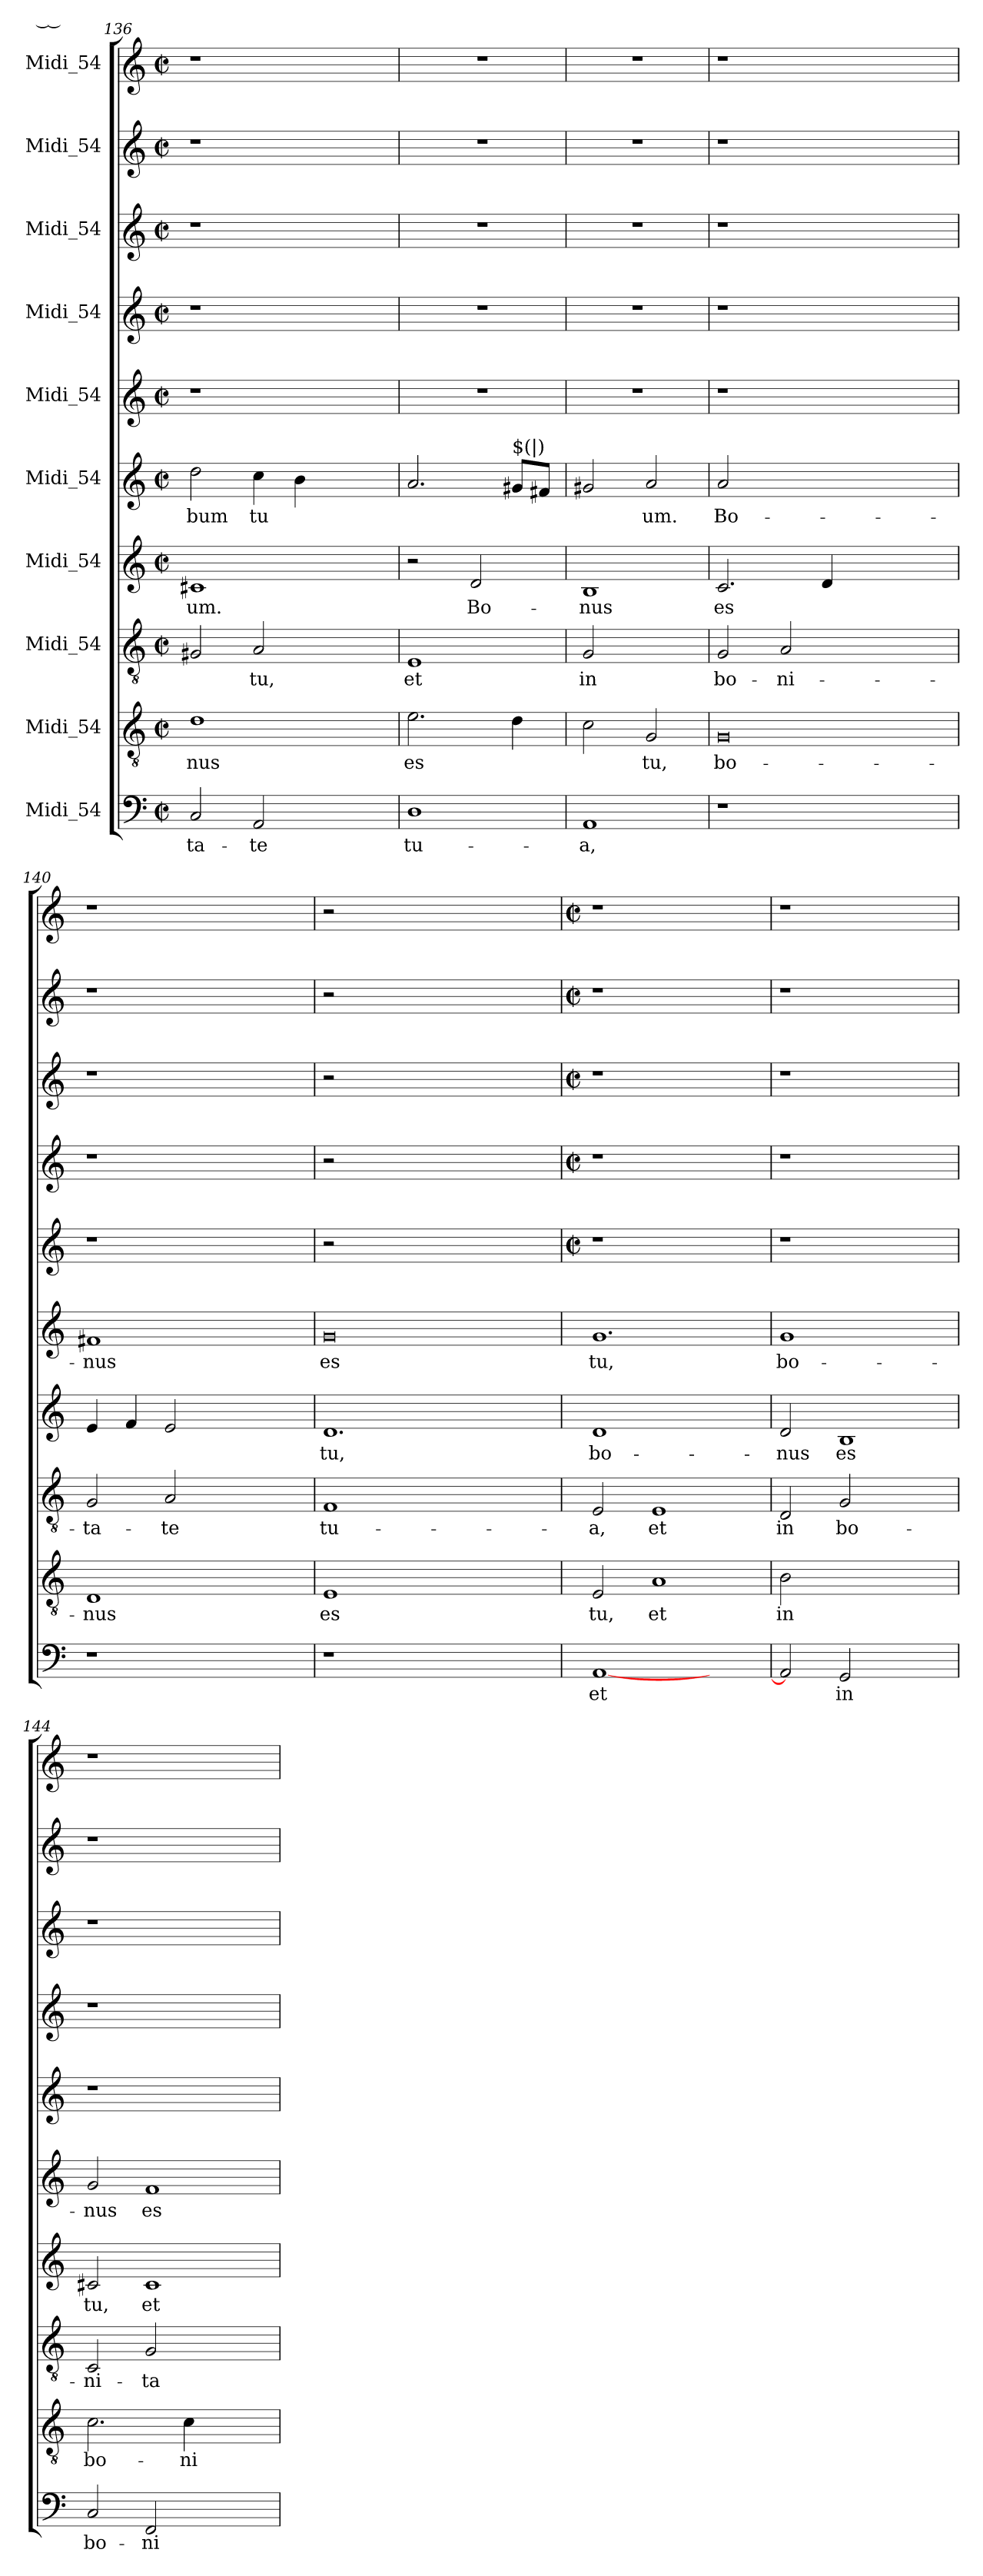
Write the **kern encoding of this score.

**kern	**text	**kern	**text	**kern	**text	**kern	**text	**kern	**text	**kern	**kern	**kern	**kern	**kern
*part10	*part10	*part9	*part9	*part8	*part8	*part7	*part7	*part6	*part6	*part5	*part4	*part3	*part2	*part1
*staff10	*staff10	*staff9	*staff9	*staff8	*staff8	*staff7	*staff7	*staff6	*staff6	*staff5	*staff4	*staff3	*staff2	*staff1
*I"Midi_54	*	*I"Midi_54	*	*I"Midi_54	*	*I"Midi_54	*	*I"Midi_54	*	*I"Midi_54	*I"Midi_54	*I"Midi_54	*I"Midi_54	*I"Midi_54
*clefF4	*	*clefGv2	*	*clefGv2	*	*clefG2	*	*clefG2	*	*clefG2	*clefG2	*clefG2	*clefG2	*clefG2
*k[]	*	*k[]	*	*k[]	*	*k[]	*	*k[]	*	*k[]	*k[]	*k[]	*k[]	*k[]
*M2/2	*	*M2/2	*	*M2/2	*	*M2/2	*	*M2/2	*	*M2/2	*M2/2	*M2/2	*M2/2	*M2/2
*met(c|)	*	*met(c|)	*	*met(c|)	*	*met(c|)	*	*met(c|)	*	*met(c|)	*met(c|)	*met(c|)	*met(c|)	*met(c|)
=136	=136	=136	=136	=136	=136	=136	=136	=136	=136	=136	=136	=136	=136	=136
!	!LO:LY:b	!	!LO:LY:b	!	!	!	!LO:LY:b	!	!LO:LY:b	!	!	!	!	!
2C/	-ta-	1d	-nus	2G#X/	.	1c#X	-um.	2dd\	-bum	1r	1r	1r	1r	1r
!	!LO:LY:b	!	!	!	!LO:LY:b	!	!	!	!LO:LY:b	!	!	!	!	!
2AA/	-te	.	.	2A/	tu,	.	.	4cc\	tu	.	.	.	.	.
.	.	.	.	.	.	.	.	4b\	.	.	.	.	.	.
2ryy	.	2ryy	.	2ryy	.	2ryy	.	2ryy	.	2ryy	2ryy	2ryy	2ryy	2ryy
!!LO:PB:g=z
=137	=137	=137	=137	=137	=137	=137	=137	=137	=137	=137	=137	=137	=137	=137
!	!LO:LY:b	!	!LO:LY:b	!	!LO:LY:b	!	!	!	!	!	!	!	!	!
1D	tu-	2.e\	es	1E	et	2r	.	2.a/	.	1r	1r	1r	1r	1r
!	!	!	!	!	!	!	!LO:LY:b	!	!	!	!	!	!	!
.	.	.	.	.	.	2d/	Bo-	.	.	.	.	.	.	.
!	!	!	!	!	!	!	!	!LO:TX:a:t=$(|)	!	!	!	!	!	!
.	.	4d\	.	.	.	.	.	8g#X/L	.	.	.	.	.	.
.	.	.	.	.	.	.	.	8f#X/J	.	.	.	.	.	.
=138	=138	=138	=138	=138	=138	=138	=138	=138	=138	=138	=138	=138	=138	=138
!	!LO:LY:b	!	!	!	!LO:LY:b	!	!LO:LY:b	!	!	!	!	!	!	!
1AA	-a,	2c\	.	2G/	in	1B	-nus	2g#X/	.	1r	1r	1r	1r	1r
!	!	!	!LO:LY:b	!	!	!	!	!	!LO:LY:b	!	!	!	!	!
.	.	2G/	tu,	2ryy	.	.	.	2a/	um.	.	.	.	.	.
!!LO:PB:g=z
=139	=139	=139	=139	=139	=139	=139	=139	=139	=139	=139	=139	=139	=139	=139
!	!	!	!LO:LY:b	!	!LO:LY:b	!	!LO:LY:b	!	!LO:LY:b	!	!	!	!	!
1r	.	0G	bo-	2G/	bo-	2.c/	es	2a/	Bo-	1r	1r	1r	1r	1r
!	!	!	!	!	!LO:LY:b	!	!	!	!	!	!	!	!	!
.	.	.	.	2A/	-ni-	.	.	1.ryy	.	.	.	.	.	.
.	.	.	.	.	.	4d/	.	.	.	.	.	.	.	.
1ryy	.	.	.	1ryy	.	1ryy	.	.	.	1ryy	1ryy	1ryy	1ryy	1ryy
!!LO:PB:g=z
=140	=140	=140	=140	=140	=140	=140	=140	=140	=140	=140	=140	=140	=140	=140
!	!	!	!LO:LY:b	!	!LO:LY:b	!	!	!	!LO:LY:b	!	!	!	!	!
1r	.	1D	-nus	2G/	-ta-	4e/	.	1f#X	-nus	1r	1r	1r	1r	1r
.	.	.	.	.	.	4f/	.	.	.	.	.	.	.	.
!	!	!	!	!	!LO:LY:b	!	!	!	!	!	!	!	!	!
.	.	.	.	2A/	-te	2e/	.	.	.	.	.	.	.	.
1ryy	.	1ryy	.	1ryy	.	1ryy	.	1ryy	.	1ryy	1ryy	1ryy	1ryy	1ryy
=141	=141	=141	=141	=141	=141	=141	=141	=141	=141	=141	=141	=141	=141	=141
!	!	!	!LO:LY:b	!	!LO:LY:b	!	!LO:LY:b	!	!LO:LY:b	!	!	!	!	!
1r	.	1E	es	1F	tu-	1.d	tu,	0g	es	2r	2r	2r	2r	2r
.	.	.	.	.	.	.	.	.	.	1.ryy	1.ryy	1.ryy	1.ryy	1.ryy
1ryy	.	1ryy	.	1ryy	.	.	.	.	.	.	.	.	.	.
.	.	.	.	.	.	2ryy	.	.	.	.	.	.	.	.
!!LO:PB:g=z
=142	=142	=142	=142	=142	=142	=142	=142	=142	=142	=142	=142	=142	=142	=142
*	*	*	*	*	*	*	*	*	*	*M2/2	*M2/2	*M2/2	*M2/2	*M2/2
*	*	*	*	*	*	*	*	*	*	*met(c|)	*met(c|)	*met(c|)	*met(c|)	*met(c|)
!	!LO:LY:b	!	!LO:LY:b	!	!LO:LY:b	!	!LO:LY:b	!	!LO:LY:b	!	!	!	!	!
[1AA	et	2E/	tu,	2E/	-a,	1d	bo-	1.g	tu,	1r	1r	1r	1r	1r
!	!	!	!LO:LY:b	!	!LO:LY:b	!	!	!	!	!	!	!	!	!
.	.	1A	et	1E	et	.	.	.	.	.	.	.	.	.
2ryy	.	.	.	.	.	2ryy	.	.	.	2ryy	2ryy	2ryy	2ryy	2ryy
!!LO:PB:g=z
=143	=143	=143	=143	=143	=143	=143	=143	=143	=143	=143	=143	=143	=143	=143
!	!LO:LY:b	!	!LO:LY:b	!	!LO:LY:b	!	!LO:LY:b	!	!LO:LY:b	!	!	!	!	!
2AA/]	___	2B\	in	2D/	in	2d/	-nus	1g	bo-	1r	1r	1r	1r	1r
!	!LO:LY:b	!	!	!	!LO:LY:b	!	!LO:LY:b	!	!	!	!	!	!	!
2GG/	in	1ryy	.	2G/	bo-	1B	es	.	.	.	.	.	.	.
2ryy	.	.	.	2ryy	.	.	.	2ryy	.	2ryy	2ryy	2ryy	2ryy	2ryy
!!LO:PB:g=z
=144	=144	=144	=144	=144	=144	=144	=144	=144	=144	=144	=144	=144	=144	=144
!	!LO:LY:b	!	!LO:LY:b	!	!LO:LY:b	!	!LO:LY:b	!	!LO:LY:b	!	!	!	!	!
2C/	bo-	2.c\	bo-	2C/	-ni-	2c#X/	tu,	2g/	-nus	1r	1r	1r	1r	1r
!	!LO:LY:b	!	!	!	!LO:LY:b	!	!LO:LY:b	!	!LO:LY:b	!	!	!	!	!
2FF/	-ni-	.	.	2G/	-ta-	1c#i	et	1f	es	.	.	.	.	.
!	!	!	!LO:LY:b	!	!	!	!	!	!	!	!	!	!	!
.	.	4c\	-ni-	.	.	.	.	.	.	.	.	.	.	.
2ryy	.	2ryy	.	2ryy	.	.	.	.	.	2ryy	2ryy	2ryy	2ryy	2ryy
=	=	=	=	=	=	=	=	=	=	=	=	=	=	=
*-	*-	*-	*-	*-	*-	*-	*-	*-	*-	*-	*-	*-	*-	*-
